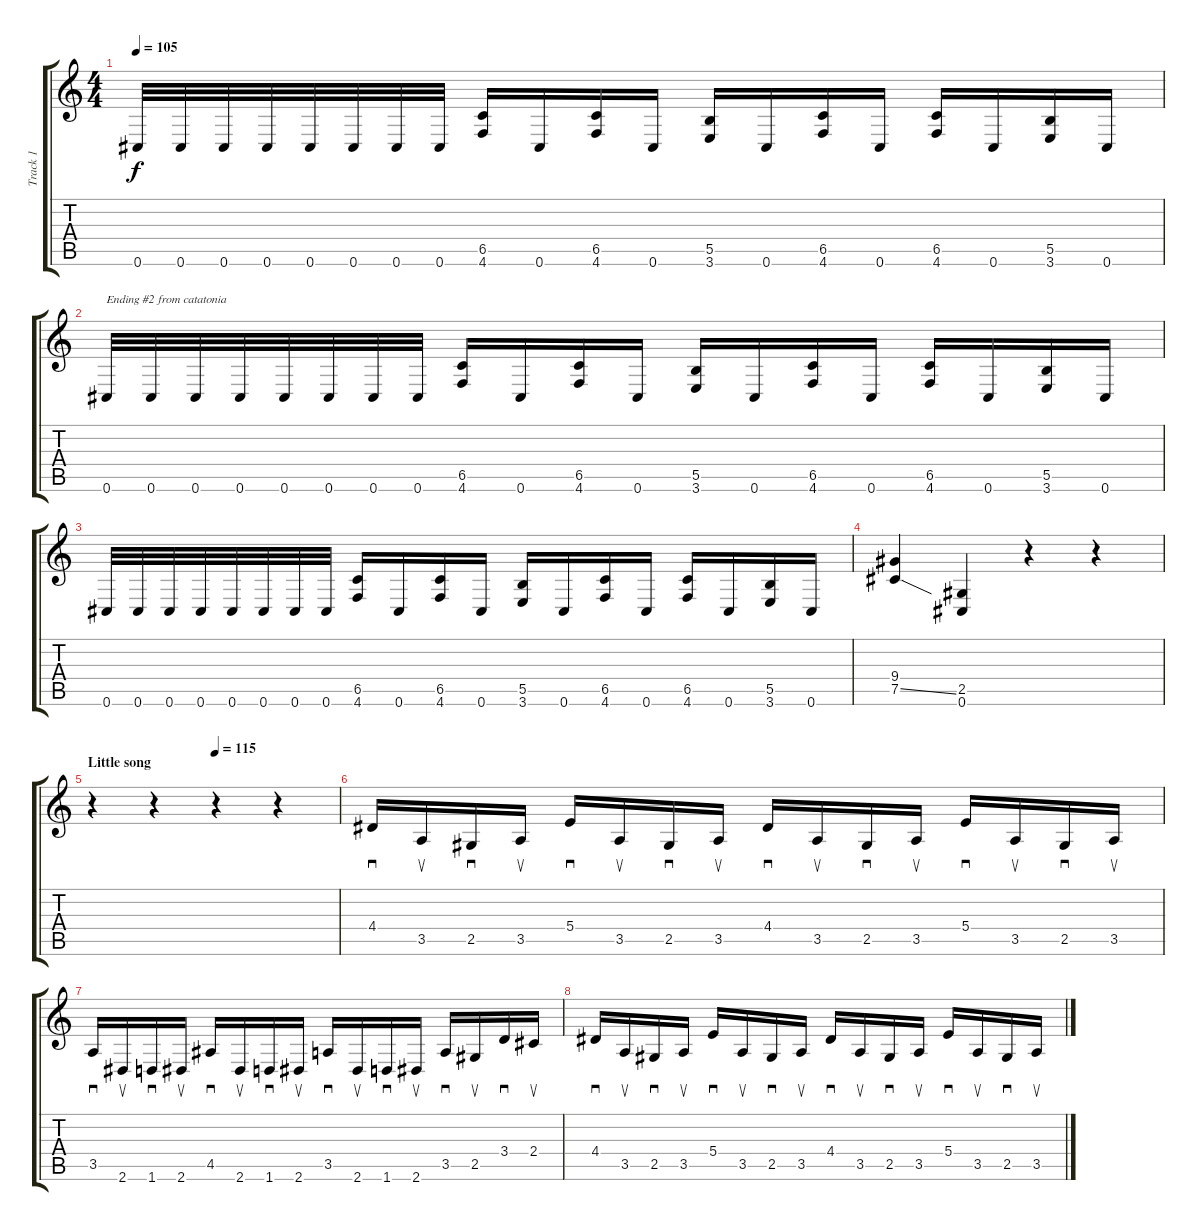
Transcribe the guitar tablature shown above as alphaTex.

\track ("Track 1" "Track 1") {instrument overdrivenguitar}
\staff {score tabs}
\tuning (Db4 Ab3 E3 B2 Gb2 Db2) {hide}
\ts (4 4)
\tempo 105
\clef g2
\ks c
0.6.32{dy f} 0.6.32 0.6.32 0.6.32 0.6.32 0.6.32 0.6.32 0.6.32 (6.5 4.6).16 0.6.16 (6.5 4.6).16 0.6.16 (5.5 3.6).16 0.6.16 (6.5 4.6).16 0.6.16 (6.5 4.6).16 0.6.16 (5.5 3.6).16 0.6.16 |
0.6.32{txt "Ending #2 from catatonia"} 0.6.32 0.6.32 0.6.32 0.6.32 0.6.32 0.6.32 0.6.32 (6.5 4.6).16 0.6.16 (6.5 4.6).16 0.6.16 (5.5 3.6).16 0.6.16 (6.5 4.6).16 0.6.16 (6.5 4.6).16 0.6.16 (5.5 3.6).16 0.6.16 |
0.6.32 0.6.32 0.6.32 0.6.32 0.6.32 0.6.32 0.6.32 0.6.32 (6.5 4.6).16 0.6.16 (6.5 4.6).16 0.6.16 (5.5 3.6).16 0.6.16 (6.5 4.6).16 0.6.16 (6.5 4.6).16 0.6.16 (5.5 3.6).16 0.6.16 |
(9.4 7.5{ss}).4 (2.5 0.6).4 r.4 r.4 |
\section ("" "Little song")
\tempo (115 0.5)
r.4 r.4 r.4 r.4 |
4.4.16{sd} 3.5.16{su} 2.5.16{sd} 3.5.16{su} 5.4.16{sd} 3.5.16{su} 2.5.16{sd} 3.5.16{su} 4.4.16{sd} 3.5.16{su} 2.5.16{sd} 3.5.16{su} 5.4.16{sd} 3.5.16{su} 2.5.16{sd} 3.5.16{su} |
3.5.16{sd} 2.6.16{su} 1.6.16{sd} 2.6.16{su} 4.5.16{sd} 2.6.16{su} 1.6.16{sd} 2.6.16{su} 3.5.16{sd} 2.6.16{su} 1.6.16{sd} 2.6.16{su} 3.5.16{sd} 2.5.16{su} 3.4.16{sd} 2.4.16{su} |
4.4.16{sd} 3.5.16{su} 2.5.16{sd} 3.5.16{su} 5.4.16{sd} 3.5.16{su} 2.5.16{sd} 3.5.16{su} 4.4.16{sd} 3.5.16{su} 2.5.16{sd} 3.5.16{su} 5.4.16{sd} 3.5.16{su} 2.5.16{sd} 3.5.16{su}
